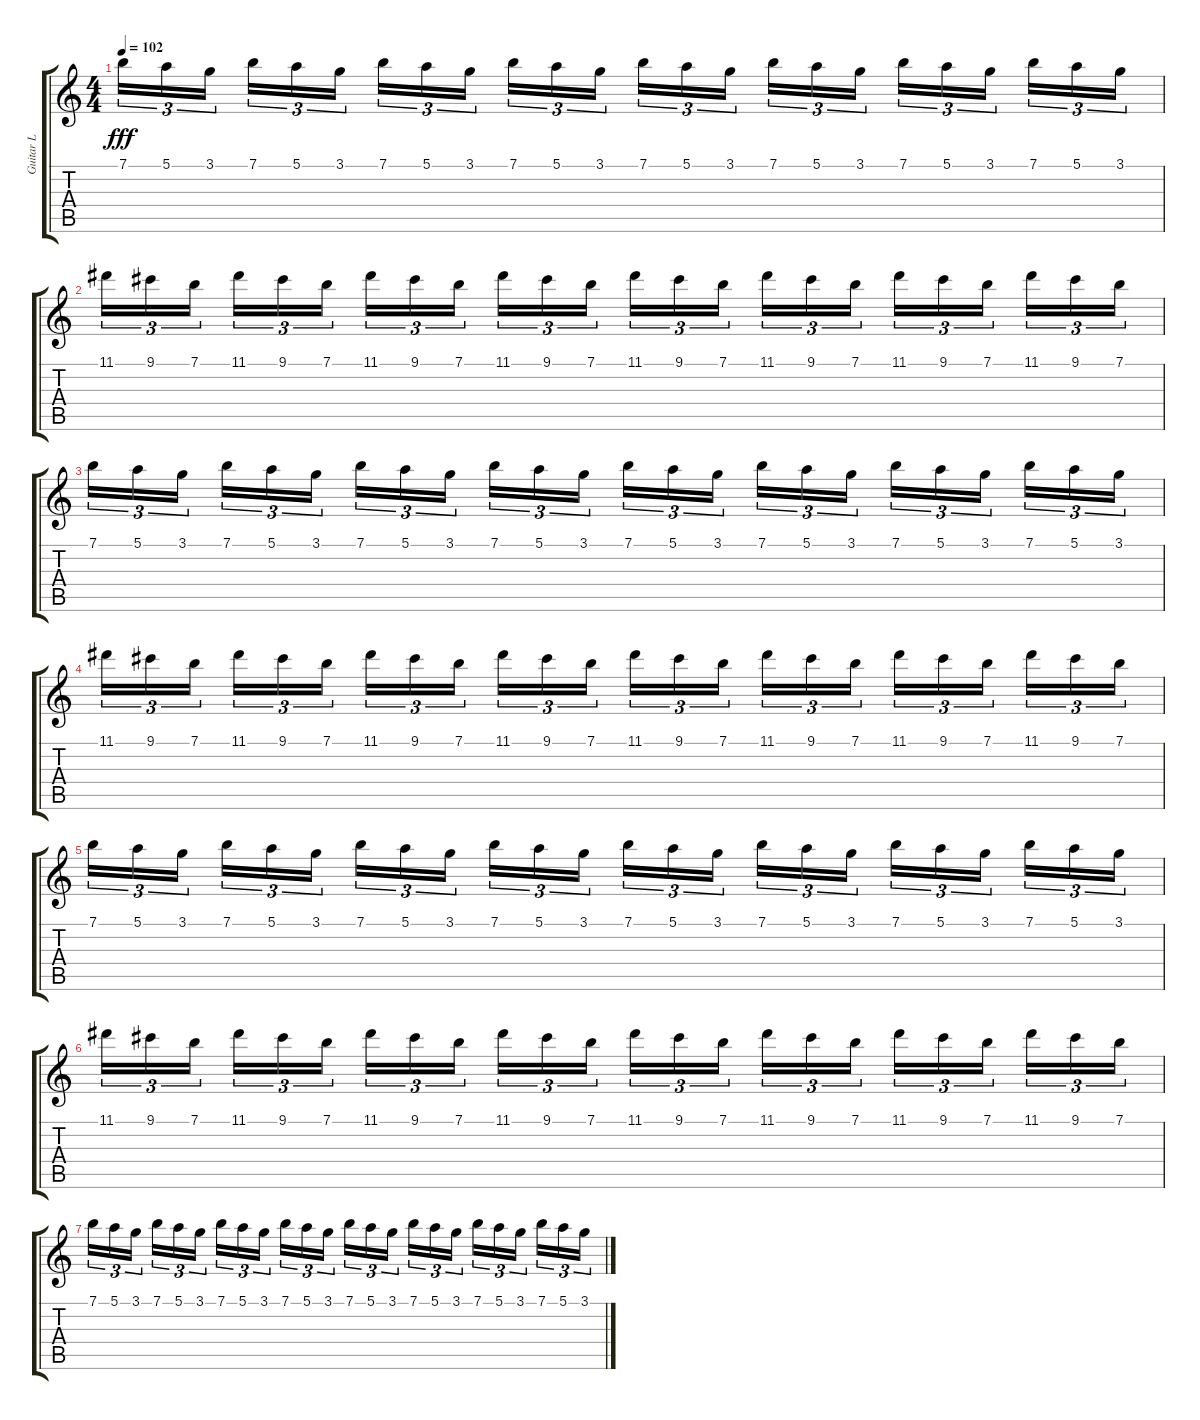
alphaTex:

\track ("Guitar L" "Guitar L") {instrument distortionguitar}
\staff {score tabs}
\tuning (E4 B3 G3 D3 A2 E2) {hide}
\ts (4 4)
\tempo 102
\clef g2
\ks c
7.1.16{tu (3 2) dy fff} 5.1.16{tu (3 2)} 3.1.16{tu (3 2) beam splitsecondary} 7.1.16{tu (3 2) volume 4} 5.1.16{tu (3 2)} 3.1.16{tu (3 2)} 7.1.16{tu (3 2)} 5.1.16{tu (3 2)} 3.1.16{tu (3 2) beam splitsecondary} 7.1.16{tu (3 2) volume 3} 5.1.16{tu (3 2)} 3.1.16{tu (3 2)} 7.1.16{tu (3 2)} 5.1.16{tu (3 2)} 3.1.16{tu (3 2) beam splitsecondary} 7.1.16{tu (3 2) volume 3} 5.1.16{tu (3 2)} 3.1.16{tu (3 2)} 7.1.16{tu (3 2)} 5.1.16{tu (3 2)} 3.1.16{tu (3 2) beam splitsecondary} 7.1.16{tu (3 2) volume 3} 5.1.16{tu (3 2)} 3.1.16{tu (3 2)} |
11.1.16{tu (3 2)} 9.1.16{tu (3 2)} 7.1.16{tu (3 2) beam splitsecondary} 11.1.16{tu (3 2) volume 3} 9.1.16{tu (3 2)} 7.1.16{tu (3 2)} 11.1.16{tu (3 2)} 9.1.16{tu (3 2)} 7.1.16{tu (3 2) beam splitsecondary} 11.1.16{tu (3 2) volume 3} 9.1.16{tu (3 2)} 7.1.16{tu (3 2)} 11.1.16{tu (3 2)} 9.1.16{tu (3 2)} 7.1.16{tu (3 2) beam splitsecondary} 11.1.16{tu (3 2) volume 3} 9.1.16{tu (3 2)} 7.1.16{tu (3 2)} 11.1.16{tu (3 2)} 9.1.16{tu (3 2)} 7.1.16{tu (3 2) beam splitsecondary} 11.1.16{tu (3 2) volume 3} 9.1.16{tu (3 2)} 7.1.16{tu (3 2)} |
7.1.16{tu (3 2)} 5.1.16{tu (3 2)} 3.1.16{tu (3 2) volume 2 beam splitsecondary} 7.1.16{tu (3 2)} 5.1.16{tu (3 2)} 3.1.16{tu (3 2)} 7.1.16{tu (3 2)} 5.1.16{tu (3 2)} 3.1.16{tu (3 2) volume 2 beam splitsecondary} 7.1.16{tu (3 2)} 5.1.16{tu (3 2)} 3.1.16{tu (3 2)} 7.1.16{tu (3 2)} 5.1.16{tu (3 2)} 3.1.16{tu (3 2) volume 2 beam splitsecondary} 7.1.16{tu (3 2)} 5.1.16{tu (3 2)} 3.1.16{tu (3 2)} 7.1.16{tu (3 2)} 5.1.16{tu (3 2)} 3.1.16{tu (3 2) volume 2 beam splitsecondary} 7.1.16{tu (3 2)} 5.1.16{tu (3 2)} 3.1.16{tu (3 2)} |
11.1.16{tu (3 2)} 9.1.16{tu (3 2)} 7.1.16{tu (3 2) volume 2 beam splitsecondary} 11.1.16{tu (3 2)} 9.1.16{tu (3 2)} 7.1.16{tu (3 2)} 11.1.16{tu (3 2)} 9.1.16{tu (3 2)} 7.1.16{tu (3 2) volume 2 beam splitsecondary} 11.1.16{tu (3 2)} 9.1.16{tu (3 2)} 7.1.16{tu (3 2)} 11.1.16{tu (3 2)} 9.1.16{tu (3 2)} 7.1.16{tu (3 2) volume 2 beam splitsecondary} 11.1.16{tu (3 2)} 9.1.16{tu (3 2)} 7.1.16{tu (3 2)} 11.1.16{tu (3 2)} 9.1.16{tu (3 2)} 7.1.16{tu (3 2) volume 2 beam splitsecondary} 11.1.16{tu (3 2)} 9.1.16{tu (3 2)} 7.1.16{tu (3 2)} |
7.1.16{tu (3 2)} 5.1.16{tu (3 2)} 3.1.16{tu (3 2) volume 2 beam splitsecondary} 7.1.16{tu (3 2)} 5.1.16{tu (3 2)} 3.1.16{tu (3 2)} 7.1.16{tu (3 2)} 5.1.16{tu (3 2)} 3.1.16{tu (3 2) volume 1 beam splitsecondary} 7.1.16{tu (3 2)} 5.1.16{tu (3 2)} 3.1.16{tu (3 2)} 7.1.16{tu (3 2)} 5.1.16{tu (3 2)} 3.1.16{tu (3 2) volume 1 beam splitsecondary} 7.1.16{tu (3 2)} 5.1.16{tu (3 2)} 3.1.16{tu (3 2)} 7.1.16{tu (3 2) volume 1} 5.1.16{tu (3 2)} 3.1.16{tu (3 2) beam splitsecondary} 7.1.16{tu (3 2)} 5.1.16{tu (3 2)} 3.1.16{tu (3 2)} |
11.1.16{tu (3 2) volume 1} 9.1.16{tu (3 2)} 7.1.16{tu (3 2) beam splitsecondary} 11.1.16{tu (3 2)} 9.1.16{tu (3 2)} 7.1.16{tu (3 2)} 11.1.16{tu (3 2) volume 1} 9.1.16{tu (3 2)} 7.1.16{tu (3 2) beam splitsecondary} 11.1.16{tu (3 2)} 9.1.16{tu (3 2)} 7.1.16{tu (3 2)} 11.1.16{tu (3 2) volume 1} 9.1.16{tu (3 2)} 7.1.16{tu (3 2) beam splitsecondary} 11.1.16{tu (3 2)} 9.1.16{tu (3 2)} 7.1.16{tu (3 2)} 11.1.16{tu (3 2) volume 1} 9.1.16{tu (3 2)} 7.1.16{tu (3 2) beam splitsecondary} 11.1.16{tu (3 2)} 9.1.16{tu (3 2)} 7.1.16{tu (3 2)} |
7.1.16{tu (3 2) volume 0} 5.1.16{tu (3 2)} 3.1.16{tu (3 2) beam splitsecondary} 7.1.16{tu (3 2)} 5.1.16{tu (3 2)} 3.1.16{tu (3 2)} 7.1.16{tu (3 2) volume 0} 5.1.16{tu (3 2)} 3.1.16{tu (3 2) beam splitsecondary} 7.1.16{tu (3 2)} 5.1.16{tu (3 2)} 3.1.16{tu (3 2)} 7.1.16{tu (3 2) volume 0} 5.1.16{tu (3 2)} 3.1.16{tu (3 2) beam splitsecondary} 7.1.16{tu (3 2)} 5.1.16{tu (3 2)} 3.1.16{tu (3 2)} 7.1.16{tu (3 2) volume 0} 5.1.16{tu (3 2)} 3.1.16{tu (3 2) beam splitsecondary} 7.1.16{tu (3 2)} 5.1.16{tu (3 2)} 3.1.16{tu (3 2)}
